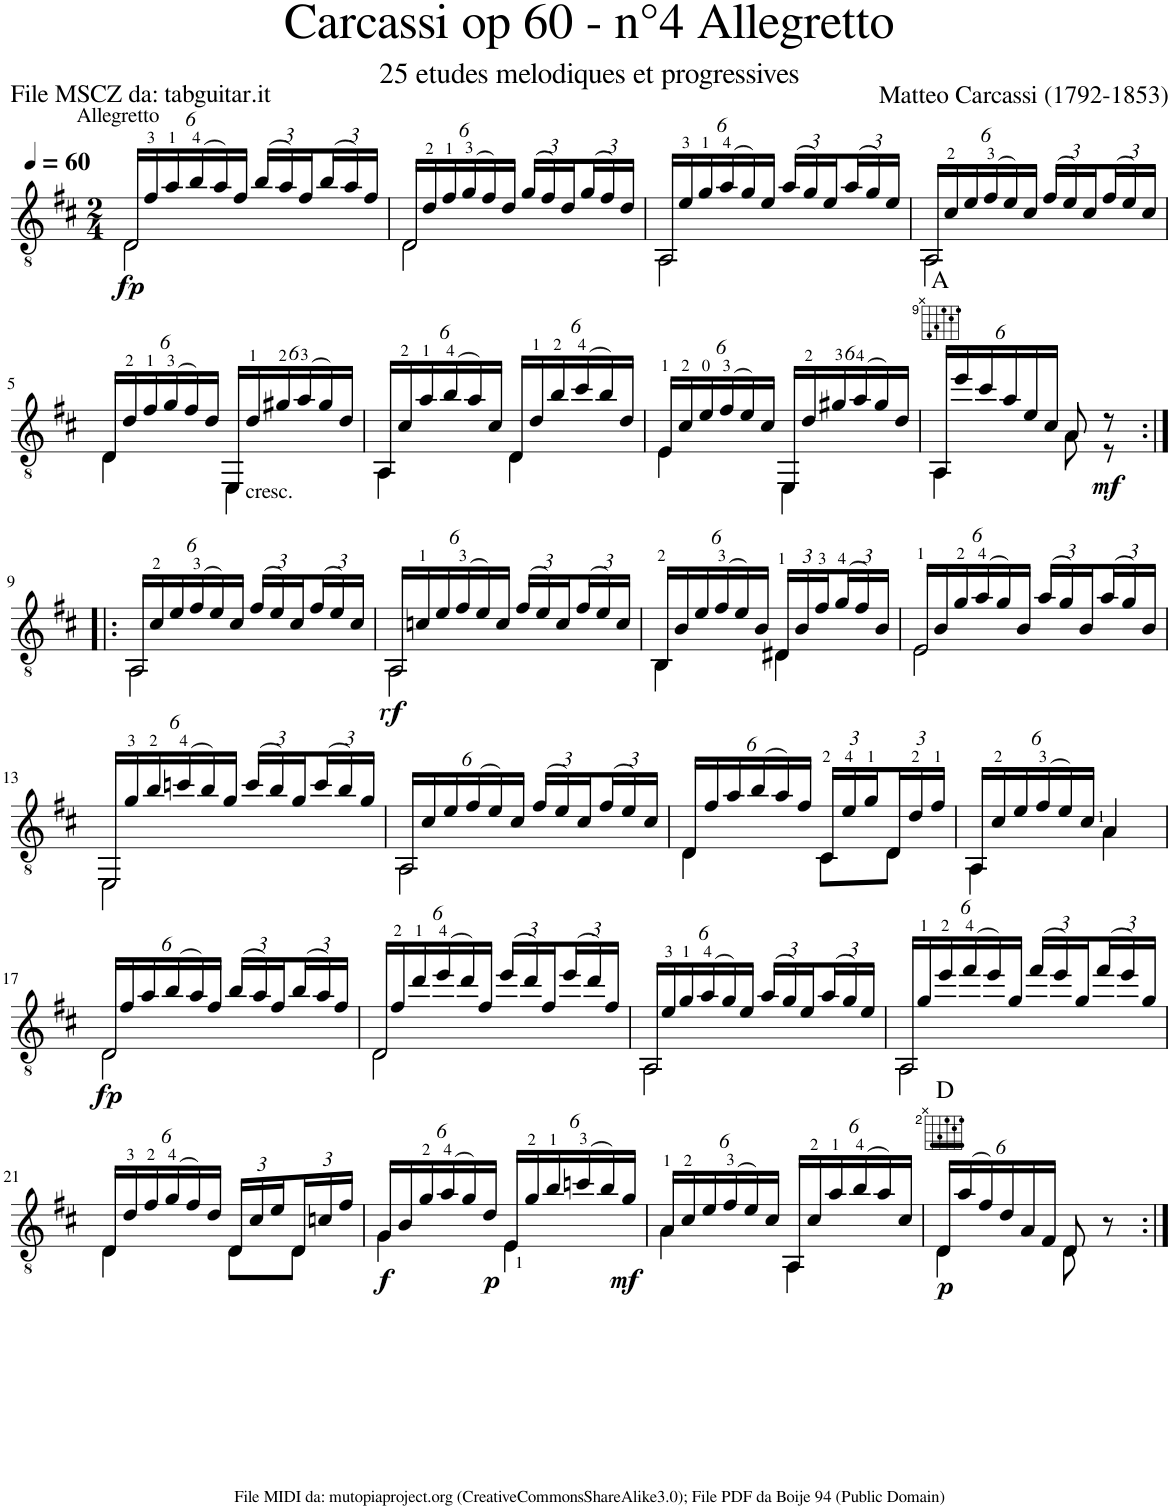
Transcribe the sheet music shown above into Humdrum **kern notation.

**kern	**dynam	**harte
*part1	*part1	*part1
*staff1	*staff1	*
*I"Guitar	*	*
*I'Guit.	*	*
*clefGv2	*	*
*k[f#c#]	*	*
*M2/4	*	*
*MM60	*	*
*Xbrackettup	*	*
=1	=1	=1
!LO:TX:a:t=Allegretto	!	!
!LO:N:head=open	!LO:DY:b	!
*^	*	*
24D/LL	2D\	fp	.
24f#/	.	.	.
24a/	.	.	.
(24b/	.	.	.
24a/)	.	.	.
24f#/JJ	.	.	.
(24b/LL	.	.	.
24a/)	.	.	.
24f#/	.	.	.
(24b/	.	.	.
24a/)	.	.	.
24f#/JJ	.	.	.
=2	=2	=2	=2
!LO:N:head=open	!	!	!
24D/LL	2D\	.	.
24d/	.	.	.
24f#/	.	.	.
(24g/	.	.	.
24f#/)	.	.	.
24d/JJ	.	.	.
(24g/LL	.	.	.
24f#/)	.	.	.
24d/	.	.	.
(24g/	.	.	.
24f#/)	.	.	.
24d/JJ	.	.	.
=3	=3	=3	=3
!LO:N:head=open	!	!	!
24AA/LL	2AA\	.	.
24e/	.	.	.
24g/	.	.	.
(24a/	.	.	.
24g/)	.	.	.
24e/JJ	.	.	.
(24a/LL	.	.	.
24g/)	.	.	.
24e/	.	.	.
(24a/	.	.	.
24g/)	.	.	.
24e/JJ	.	.	.
=4	=4	=4	=4
!LO:N:head=open	!	!	!
24AA/LL	2AA\	.	.
24c#/	.	.	.
24e/	.	.	.
(24f#/	.	.	.
24e/)	.	.	.
24c#/JJ	.	.	.
(24f#/LL	.	.	.
24e/)	.	.	.
24c#/	.	.	.
(24f#/	.	.	.
24e/)	.	.	.
24c#/JJ	.	.	.
!!LO:LB:g=z	!!
=5	=5	=5	=5
24D/LL	4D\	.	.
24d/	.	.	.
24f#/	.	.	.
(24g/	.	.	.
24f#/)	.	.	.
24d/JJ	.	.	.
24EE/LL	4EE\	.	.
!LO:TX:b:t=cresc.	!	!	!
24d/	.	.	.
24g#X/	.	.	.
(24a/	.	.	.
24g#/)	.	.	.
24d/JJ	.	.	.
=6	=6	=6	=6
24AA/LL	4AA\	.	.
24c#/	.	.	.
24a/	.	.	.
(24b/	.	.	.
24a/)	.	.	.
24c#/JJ	.	.	.
24D/LL	4D\	.	.
24d/	.	.	.
24b/	.	.	.
(24cc#/	.	.	.
24b/)	.	.	.
24d/JJ	.	.	.
=7	=7	=7	=7
24E/LL	4E\	.	.
24c#/	.	.	.
24e/	.	.	.
(24f#/	.	.	.
24e/)	.	.	.
24c#/JJ	.	.	.
24EE/LL	4EE\	.	.
24d/	.	.	.
24g#X/	.	.	.
(24a/	.	.	.
24g#/)	.	.	.
24d/JJ	.	.	.
=8	=8	=8	=8
24AA/LL	4AA\	.	A:maj
24ee/	.	.	.
24cc#/	.	.	.
24a/	.	.	.
24e/	.	.	.
24c#/JJ	.	.	.
8A/	8A\	.	.
!	!	!LO:DY:b	!
8r	8r	mf	.
!!LO:LB:g=z	!!
=9:|!|:	=9:|!|:	=9:|!|:	=9:|!|:
!LO:N:head=open	!	!	!
24AA/LL	2AA\	.	.
24c#/	.	.	.
24e/	.	.	.
(24f#/	.	.	.
24e/)	.	.	.
24c#/JJ	.	.	.
(24f#/LL	.	.	.
24e/)	.	.	.
24c#/	.	.	.
(24f#/	.	.	.
24e/)	.	.	.
24c#/JJ	.	.	.
=10	=10	=10	=10
!LO:N:head=open	!	!LO:DY:b	!
24AA/LL	2AA\	rf	.
24cn/	.	.	.
24e/	.	.	.
(24f#/	.	.	.
24e/)	.	.	.
24c/JJ	.	.	.
(24f#/LL	.	.	.
24e/)	.	.	.
24c/	.	.	.
(24f#/	.	.	.
24e/)	.	.	.
24c/JJ	.	.	.
=11	=11	=11	=11
24BB/LL	4BB\	.	.
24B/	.	.	.
24e/	.	.	.
(24f#/	.	.	.
24e/)	.	.	.
24B/JJ	.	.	.
24D#X/LL	4D#\	.	.
24B/	.	.	.
24f#/	.	.	.
(24g/	.	.	.
24f#/)	.	.	.
24B/JJ	.	.	.
=12	=12	=12	=12
!LO:N:head=open	!	!	!
24E/LL	2E\	.	.
24B/	.	.	.
24g/	.	.	.
(24a/	.	.	.
24g/)	.	.	.
24B/JJ	.	.	.
(24a/LL	.	.	.
24g/)	.	.	.
24B/	.	.	.
(24a/	.	.	.
24g/)	.	.	.
24B/JJ	.	.	.
!!LO:LB:g=z	!!
=13	=13	=13	=13
!LO:N:head=open	!	!	!
24EE/LL	2EE\	.	.
24g/	.	.	.
24b/	.	.	.
(24ccn/	.	.	.
24b/)	.	.	.
24g/JJ	.	.	.
(24cc/LL	.	.	.
24b/)	.	.	.
24g/	.	.	.
(24cc/	.	.	.
24b/)	.	.	.
24g/JJ	.	.	.
=14	=14	=14	=14
!LO:N:head=open	!	!	!
24AA/LL	2AA\	.	.
24c#/	.	.	.
24e/	.	.	.
(24f#/	.	.	.
24e/)	.	.	.
24c#/JJ	.	.	.
(24f#/LL	.	.	.
24e/)	.	.	.
24c#/	.	.	.
(24f#/	.	.	.
24e/)	.	.	.
24c#/JJ	.	.	.
=15	=15	=15	=15
24D/LL	4D\	.	.
24f#/	.	.	.
24a/	.	.	.
(24b/	.	.	.
24a/)	.	.	.
24f#/JJ	.	.	.
24C#/LL	8C#\L	.	.
24e/	.	.	.
24g/	.	.	.
24D/	8D\J	.	.
24d/	.	.	.
24f#/JJ	.	.	.
=16	=16	=16	=16
24AA/LL	4AA\	.	.
24c#/	.	.	.
24e/	.	.	.
(24f#/	.	.	.
24e/)	.	.	.
24c#/JJ	.	.	.
4A/	4A\	.	.
!!LO:LB:g=z	!!
=17	=17	=17	=17
!LO:N:head=open	!	!LO:DY:b	!
24D/LL	2D\	fp	.
24f#/	.	.	.
24a/	.	.	.
(24b/	.	.	.
24a/)	.	.	.
24f#/JJ	.	.	.
(24b/LL	.	.	.
24a/)	.	.	.
24f#/	.	.	.
(24b/	.	.	.
24a/)	.	.	.
24f#/JJ	.	.	.
=18	=18	=18	=18
!LO:N:head=open	!	!	!
24D/LL	2D\	.	.
24f#/	.	.	.
24dd/	.	.	.
(24ee/	.	.	.
24dd/)	.	.	.
24f#/JJ	.	.	.
(24ee/LL	.	.	.
24dd/)	.	.	.
24f#/	.	.	.
(24ee/	.	.	.
24dd/)	.	.	.
24f#/JJ	.	.	.
=19	=19	=19	=19
!LO:N:head=open	!	!	!
24AA/LL	2AA\	.	.
24e/	.	.	.
24g/	.	.	.
(24a/	.	.	.
24g/)	.	.	.
24e/JJ	.	.	.
(24a/LL	.	.	.
24g/)	.	.	.
24e/	.	.	.
(24a/	.	.	.
24g/)	.	.	.
24e/JJ	.	.	.
=20	=20	=20	=20
!LO:N:head=open	!	!	!
24AA/LL	2AA\	.	.
24g/	.	.	.
24ee/	.	.	.
(24ff#/	.	.	.
24ee/)	.	.	.
24g/JJ	.	.	.
(24ff#/LL	.	.	.
24ee/)	.	.	.
24g/	.	.	.
(24ff#/	.	.	.
24ee/)	.	.	.
24g/JJ	.	.	.
!!LO:LB:g=z	!!
=21	=21	=21	=21
24D/LL	4D\	.	.
24d/	.	.	.
24f#/	.	.	.
(24g/	.	.	.
24f#/)	.	.	.
24d/JJ	.	.	.
24D/LL	8D\L	.	.
24c#/	.	.	.
24e/	.	.	.
24D/	8D\J	.	.
24cn/	.	.	.
24f#/JJ	.	.	.
=22	=22	=22	=22
!	!	!LO:DY:b	!
24G/LL	4G\	f	.
24B/	.	.	.
24g/	.	.	.
(24a/	.	.	.
24g/)	.	.	.
!	!	!LO:DY:b	!
24d/JJ	.	p	.
24E/LL	4E\	.	.
24g/	.	.	.
24b/	.	.	.
(24ccn/	.	.	.
24b/)	.	.	.
!	!	!LO:DY:b	!
24g/JJ	.	mf	.
=23	=23	=23	=23
24A/LL	4A\	.	.
24c#/	.	.	.
24e/	.	.	.
(24f#/	.	.	.
24e/)	.	.	.
24c#/JJ	.	.	.
24AA/LL	4AA\	.	.
24c#/	.	.	.
24a/	.	.	.
(24b/	.	.	.
24a/)	.	.	.
24c#/JJ	.	.	.
=24	=24	=24	=24
!	!	!LO:DY:b	!
24D/LL	4D\	p	D:maj
(24a/	.	.	.
24f#/)	.	.	.
24d/	.	.	.
24A/	.	.	.
24F#/JJ	.	.	.
8D/	8D\	.	.
8r	8ryy	.	.
*v	*v	*	*
=:|!	=:|!	=:|!
*-	*-	*-
